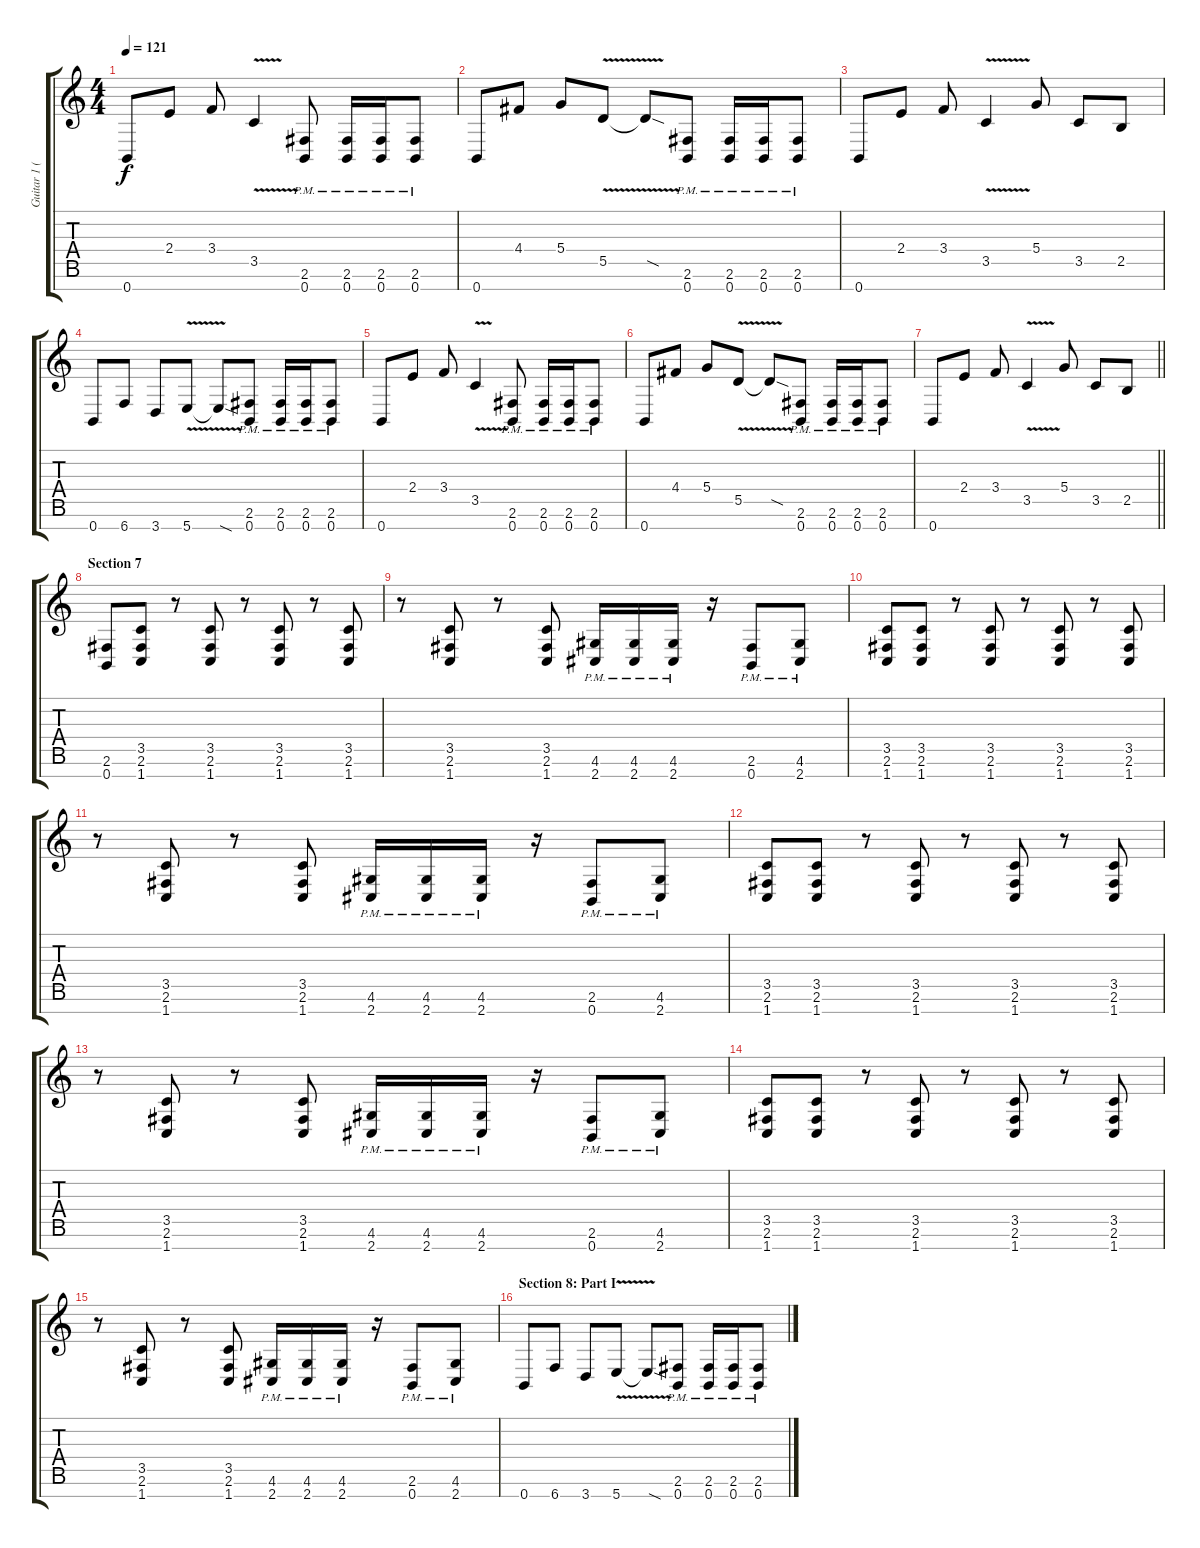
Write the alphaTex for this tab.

\track ("Guitar 1 (Distortion)" "Guitar 1 (") {instrument distortionguitar}
\staff {score tabs}
\tuning (E4 B3 G3 D3 A2 E2 B1) {hide}
\ts (4 4)
\tempo 121
\clef g2
\ks c
0.7.8{dy f} 2.4.8 3.4.8 3.5{v}.4 (2.6{pm} 0.7{pm}).8 (2.6{pm} 0.7{pm}).16 (2.6{pm} 0.7{pm}).16 (2.6{pm} 0.7{pm}).8 |
0.7.8 4.4.8 5.4.8 5.5{v}.8 5.5{sod t}.8 (2.6{pm} 0.7{pm}).8 (2.6{pm} 0.7{pm}).16 (2.6{pm} 0.7{pm}).16 (2.6{pm} 0.7{pm}).8 |
0.7.8 2.4.8 3.4.8 3.5{v}.4 5.4.8 3.5.8 2.5.8 |
0.7.8 6.7.8 3.7.8 5.7{v}.8 5.7{sod t}.8 (2.6{pm} 0.7{pm}).8 (2.6{pm} 0.7{pm}).16 (2.6{pm} 0.7{pm}).16 (2.6{pm} 0.7{pm}).8 |
0.7.8 2.4.8 3.4.8 3.5{v}.4 (2.6{pm} 0.7{pm}).8 (2.6{pm} 0.7{pm}).16 (2.6{pm} 0.7{pm}).16 (2.6{pm} 0.7{pm}).8 |
0.7.8 4.4.8 5.4.8 5.5{v}.8 5.5{sod t}.8 (2.6{pm} 0.7{pm}).8 (2.6{pm} 0.7{pm}).16 (2.6{pm} 0.7{pm}).16 (2.6{pm} 0.7{pm}).8 |
\barLineRight lightlight
0.7.8 2.4.8 3.4.8 3.5{v}.4 5.4.8 3.5.8 2.5.8 |
\section ("" "Section 7")
(2.6 0.7).8 (3.5 2.6 1.7).8 r.8 (3.5 2.6 1.7).8 r.8 (3.5 2.6 1.7).8 r.8 (3.5 2.6 1.7).8 |
r.8 (3.5 2.6 1.7).8 r.8 (3.5 2.6 1.7).8 (4.6{pm} 2.7{pm}).16 (4.6{pm} 2.7{pm}).16 (4.6{pm} 2.7{pm}).16 r.16 (2.6{pm} 0.7{pm}).8 (4.6{pm} 2.7{pm}).8 |
(3.5 2.6 1.7).8 (3.5 2.6 1.7).8 r.8 (3.5 2.6 1.7).8 r.8 (3.5 2.6 1.7).8 r.8 (3.5 2.6 1.7).8 |
r.8 (3.5 2.6 1.7).8 r.8 (3.5 2.6 1.7).8 (4.6{pm} 2.7{pm}).16 (4.6{pm} 2.7{pm}).16 (4.6{pm} 2.7{pm}).16 r.16 (2.6{pm} 0.7{pm}).8 (4.6{pm} 2.7{pm}).8 |
(3.5 2.6 1.7).8 (3.5 2.6 1.7).8 r.8 (3.5 2.6 1.7).8 r.8 (3.5 2.6 1.7).8 r.8 (3.5 2.6 1.7).8 |
r.8 (3.5 2.6 1.7).8 r.8 (3.5 2.6 1.7).8 (4.6{pm} 2.7{pm}).16 (4.6{pm} 2.7{pm}).16 (4.6{pm} 2.7{pm}).16 r.16 (2.6{pm} 0.7{pm}).8 (4.6{pm} 2.7{pm}).8 |
(3.5 2.6 1.7).8 (3.5 2.6 1.7).8 r.8 (3.5 2.6 1.7).8 r.8 (3.5 2.6 1.7).8 r.8 (3.5 2.6 1.7).8 |
r.8 (3.5 2.6 1.7).8 r.8 (3.5 2.6 1.7).8 (4.6{pm} 2.7{pm}).16 (4.6{pm} 2.7{pm}).16 (4.6{pm} 2.7{pm}).16 r.16 (2.6{pm} 0.7{pm}).8 (4.6{pm} 2.7{pm}).8 |
\section ("" "Section 8: Part I")
0.7.8 6.7.8 3.7.8 5.7{v}.8 5.7{sod t}.8 (2.6{pm} 0.7{pm}).8 (2.6{pm} 0.7{pm}).16 (2.6{pm} 0.7{pm}).16 (2.6{pm} 0.7{pm}).8
